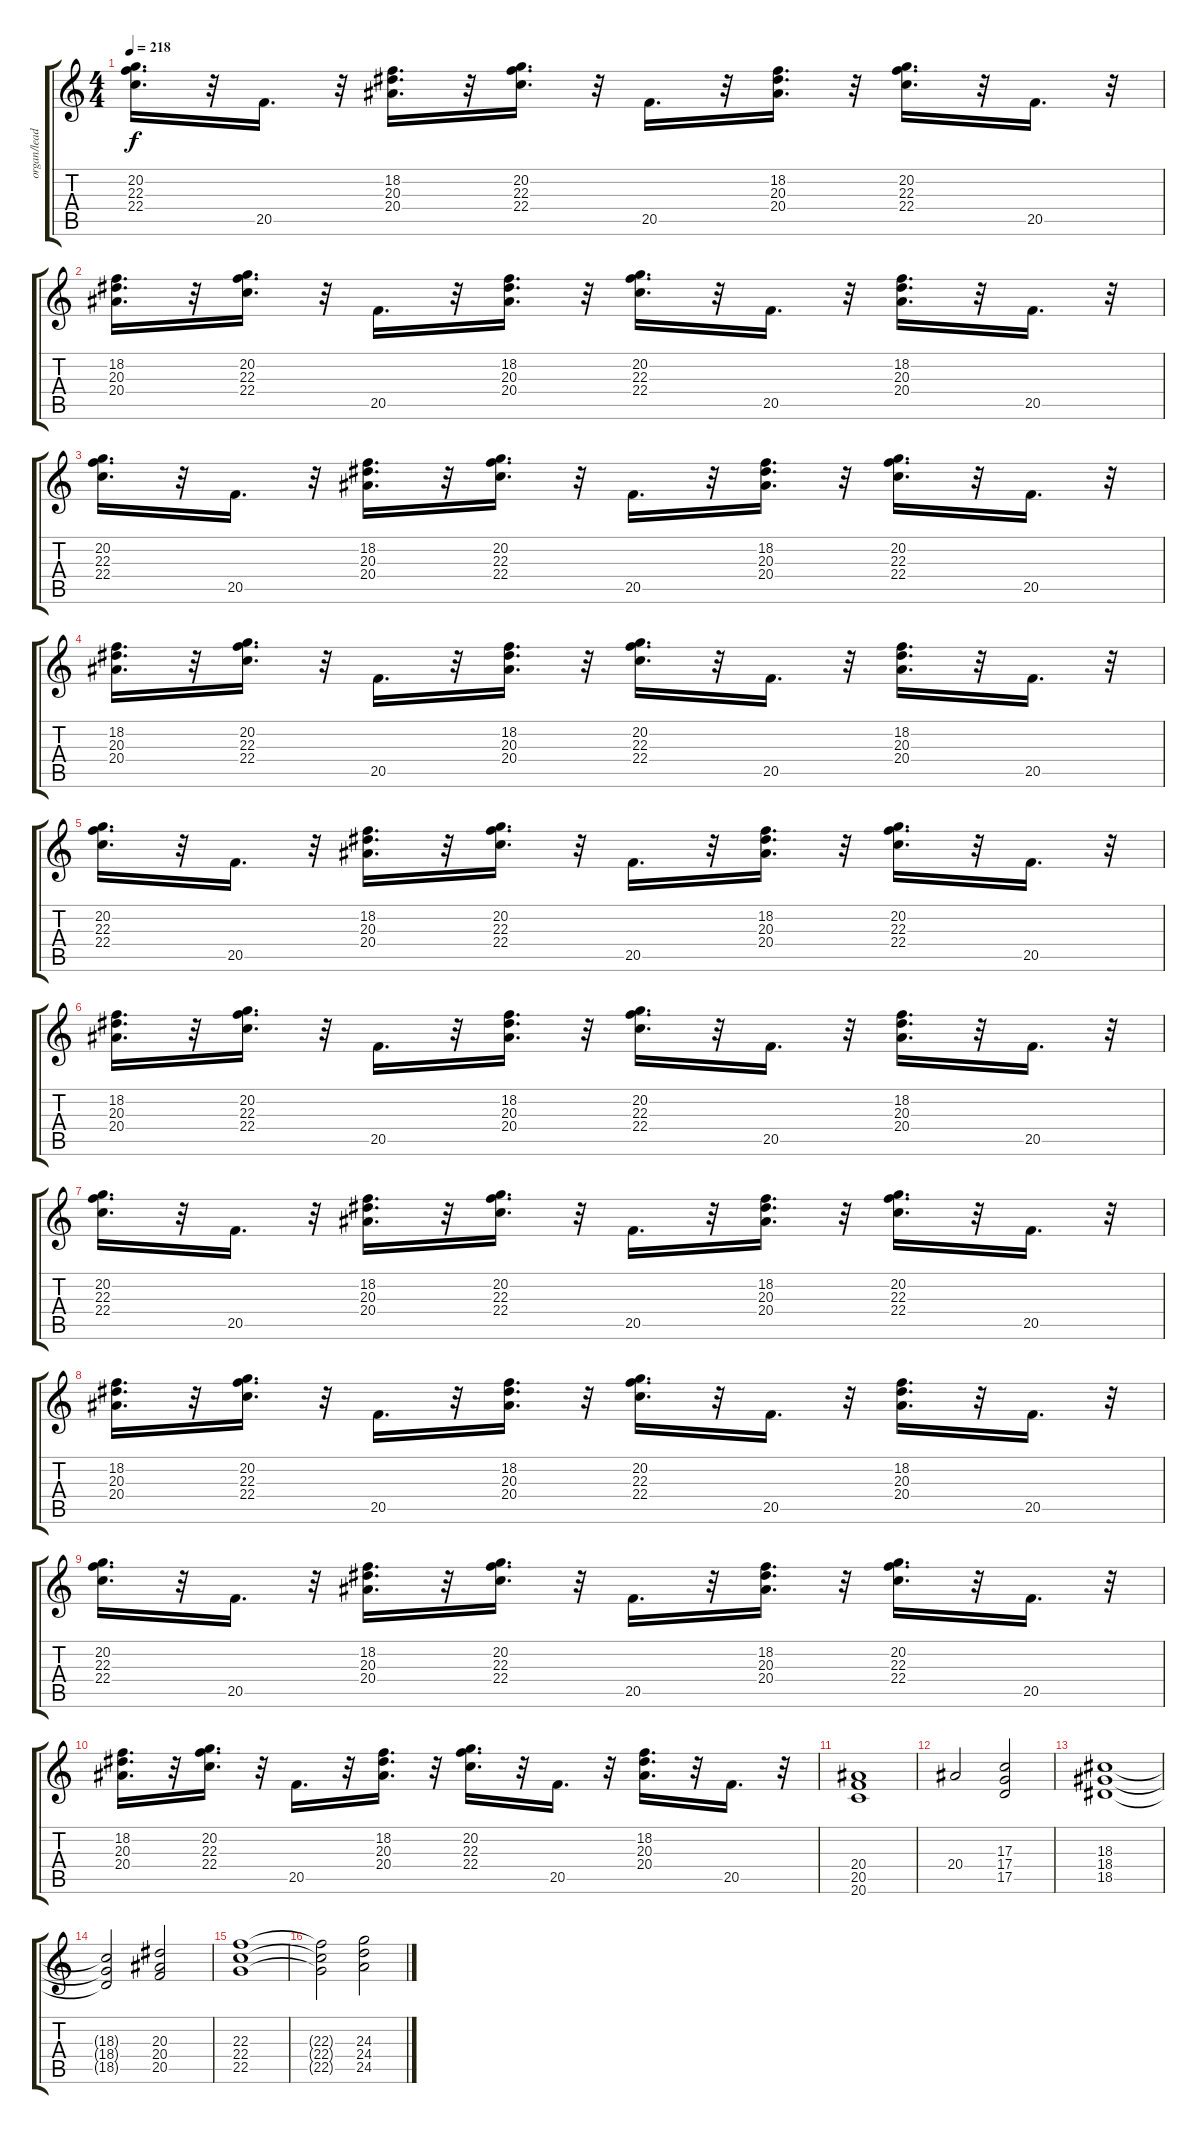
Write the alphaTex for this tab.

\track ("organ/lead guitar   " "organ/lead") {instrument percussiveorgan}
\staff {score tabs}
\tuning (E4 B3 G3 D3 A2 E2) {hide}
\ts (4 4)
\tempo 218
\clef g2
\ks c
(20.2 22.3 22.4).16{d dy f} r.32 20.5.16{d} r.32 (18.2 20.3 20.4).16{d} r.32 (20.2 22.3 22.4).16{d} r.32 20.5.16{d} r.32 (18.2 20.3 20.4).16{d} r.32 (20.2 22.3 22.4).16{d} r.32 20.5.16{d} r.32 |
(18.2 20.3 20.4).16{d volume 14} r.32 (20.2 22.3 22.4).16{d volume 16} r.32 20.5.16{d} r.32 (18.2 20.3 20.4).16{d} r.32 (20.2 22.3 22.4).16{d} r.32 20.5.16{d} r.32 (18.2 20.3 20.4).16{d} r.32 20.5.16{d} r.32 |
(20.2 22.3 22.4).16{d} r.32 20.5.16{d} r.32 (18.2 20.3 20.4).16{d} r.32 (20.2 22.3 22.4).16{d} r.32 20.5.16{d} r.32 (18.2 20.3 20.4).16{d} r.32 (20.2 22.3 22.4).16{d} r.32 20.5.16{d} r.32 |
(18.2 20.3 20.4).16{d} r.32 (20.2 22.3 22.4).16{d} r.32 20.5.16{d} r.32 (18.2 20.3 20.4).16{d} r.32 (20.2 22.3 22.4).16{d} r.32 20.5.16{d} r.32 (18.2 20.3 20.4).16{d} r.32 20.5.16{d} r.32 |
(20.2 22.3 22.4).16{d} r.32 20.5.16{d} r.32 (18.2 20.3 20.4).16{d} r.32 (20.2 22.3 22.4).16{d} r.32 20.5.16{d} r.32 (18.2 20.3 20.4).16{d} r.32 (20.2 22.3 22.4).16{d} r.32 20.5.16{d} r.32 |
(18.2 20.3 20.4).16{d} r.32 (20.2 22.3 22.4).16{d} r.32 20.5.16{d} r.32 (18.2 20.3 20.4).16{d} r.32 (20.2 22.3 22.4).16{d} r.32 20.5.16{d} r.32 (18.2 20.3 20.4).16{d} r.32 20.5.16{d} r.32 |
(20.2 22.3 22.4).16{d} r.32 20.5.16{d} r.32 (18.2 20.3 20.4).16{d} r.32 (20.2 22.3 22.4).16{d} r.32 20.5.16{d} r.32 (18.2 20.3 20.4).16{d} r.32 (20.2 22.3 22.4).16{d} r.32 20.5.16{d} r.32 |
(18.2 20.3 20.4).16{d} r.32 (20.2 22.3 22.4).16{d} r.32 20.5.16{d} r.32 (18.2 20.3 20.4).16{d} r.32 (20.2 22.3 22.4).16{d} r.32 20.5.16{d} r.32 (18.2 20.3 20.4).16{d} r.32 20.5.16{d} r.32 |
(20.2 22.3 22.4).16{d} r.32 20.5.16{d} r.32 (18.2 20.3 20.4).16{d} r.32 (20.2 22.3 22.4).16{d} r.32 20.5.16{d} r.32 (18.2 20.3 20.4).16{d} r.32 (20.2 22.3 22.4).16{d} r.32 20.5.16{d} r.32 |
(18.2 20.3 20.4).16{d} r.32 (20.2 22.3 22.4).16{d} r.32 20.5.16{d} r.32 (18.2 20.3 20.4).16{d} r.32 (20.2 22.3 22.4).16{d} r.32 20.5.16{d} r.32 (18.2 20.3 20.4).16{d} r.32 20.5.16{d} r.32 |
(20.4 20.5 20.6).1 |
20.4.2 (17.3 17.4 17.5).2 |
(18.3 18.4 18.5).1 |
(18.3{t} 18.4{t} 18.5{t}).2 (20.3 20.4 20.5).2 |
(22.3 22.4 22.5).1 |
(22.3{t} 22.4{t} 22.5{t}).2 (24.3 24.4 24.5).2
